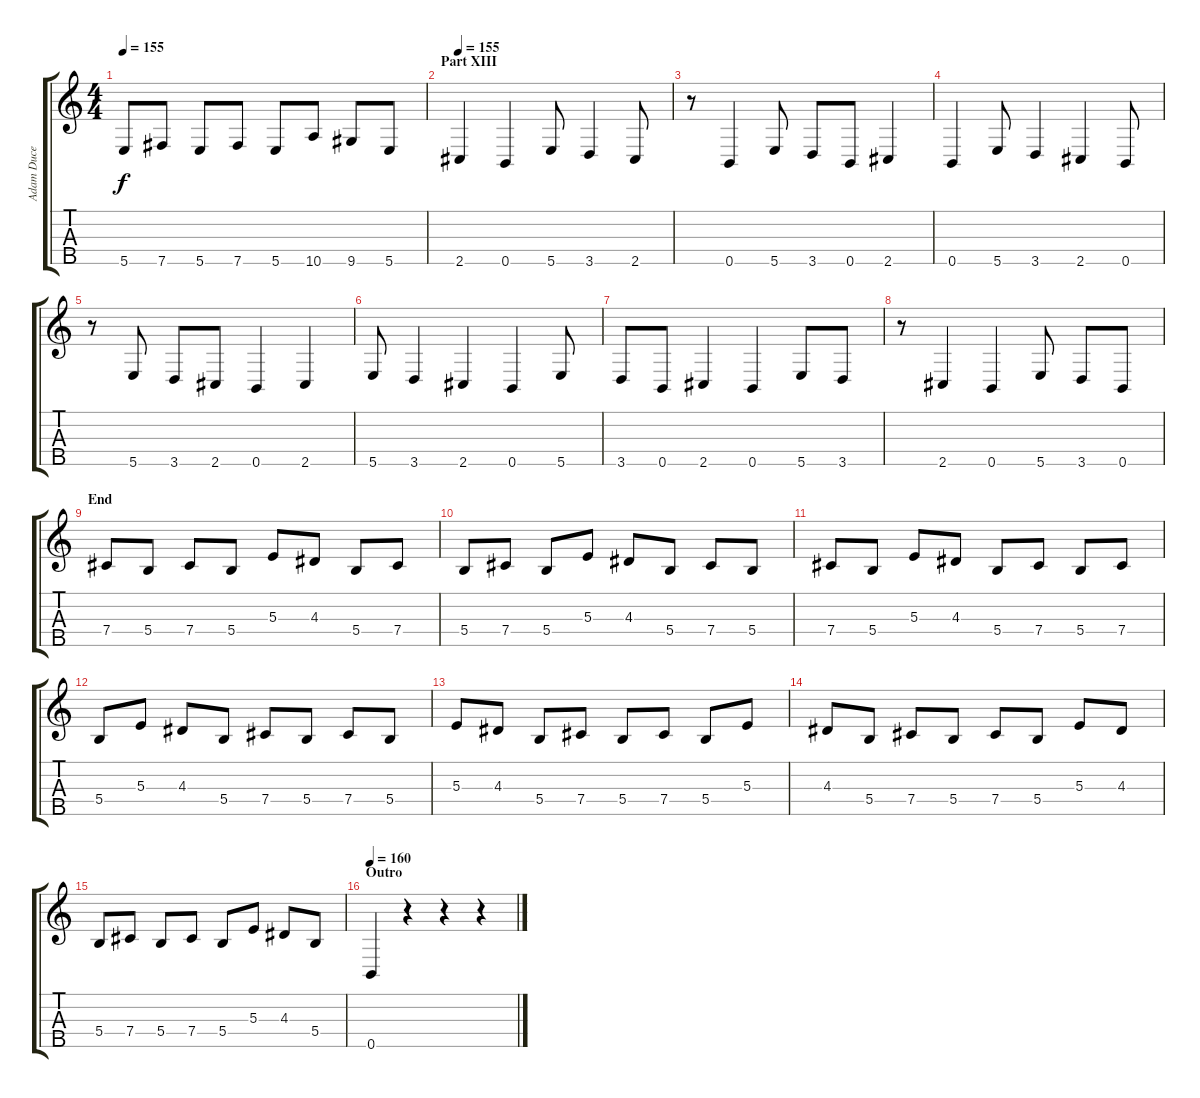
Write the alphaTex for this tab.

\track ("Adam Duce" "Adam Duce") {instrument electricbassfinger}
\staff {score tabs}
\tuning (Ab3 E3 B2 Gb2 B1) {hide}
\ts (4 4)
\tempo 155
\clef g2
\ks c
5.5.8{dy f} 7.5.8 5.5.8 7.5.8 5.5.8 10.5.8 9.5.8 5.5.8 |
\section ("" "Part XIII")
\tempo 155
2.5.4 0.5.4 5.5.8 3.5.4 2.5.8 |
r.8 0.5.4 5.5.8 3.5.8 0.5.8 2.5.4 |
0.5.4 5.5.8 3.5.4 2.5.4 0.5.8 |
r.8 5.5.8 3.5.8 2.5.8 0.5.4 2.5.4 |
5.5.8 3.5.4 2.5.4 0.5.4 5.5.8 |
3.5.8 0.5.8 2.5.4 0.5.4 5.5.8 3.5.8 |
r.8 2.5.4 0.5.4 5.5.8 3.5.8 0.5.8 |
\section ("" "End")
7.4.8 5.4.8 7.4.8 5.4.8 5.3.8 4.3.8 5.4.8 7.4.8 |
5.4.8 7.4.8 5.4.8 5.3.8 4.3.8 5.4.8 7.4.8 5.4.8 |
7.4.8 5.4.8 5.3.8 4.3.8 5.4.8 7.4.8 5.4.8 7.4.8 |
5.4.8 5.3.8 4.3.8 5.4.8 7.4.8 5.4.8 7.4.8 5.4.8 |
5.3.8 4.3.8 5.4.8 7.4.8 5.4.8 7.4.8 5.4.8 5.3.8 |
4.3.8 5.4.8 7.4.8 5.4.8 7.4.8 5.4.8 5.3.8 4.3.8 |
5.4.8 7.4.8 5.4.8 7.4.8 5.4.8 5.3.8 4.3.8 5.4.8 |
\section ("" "Outro")
\tempo 160
0.5.4 r.4 r.4 r.4
